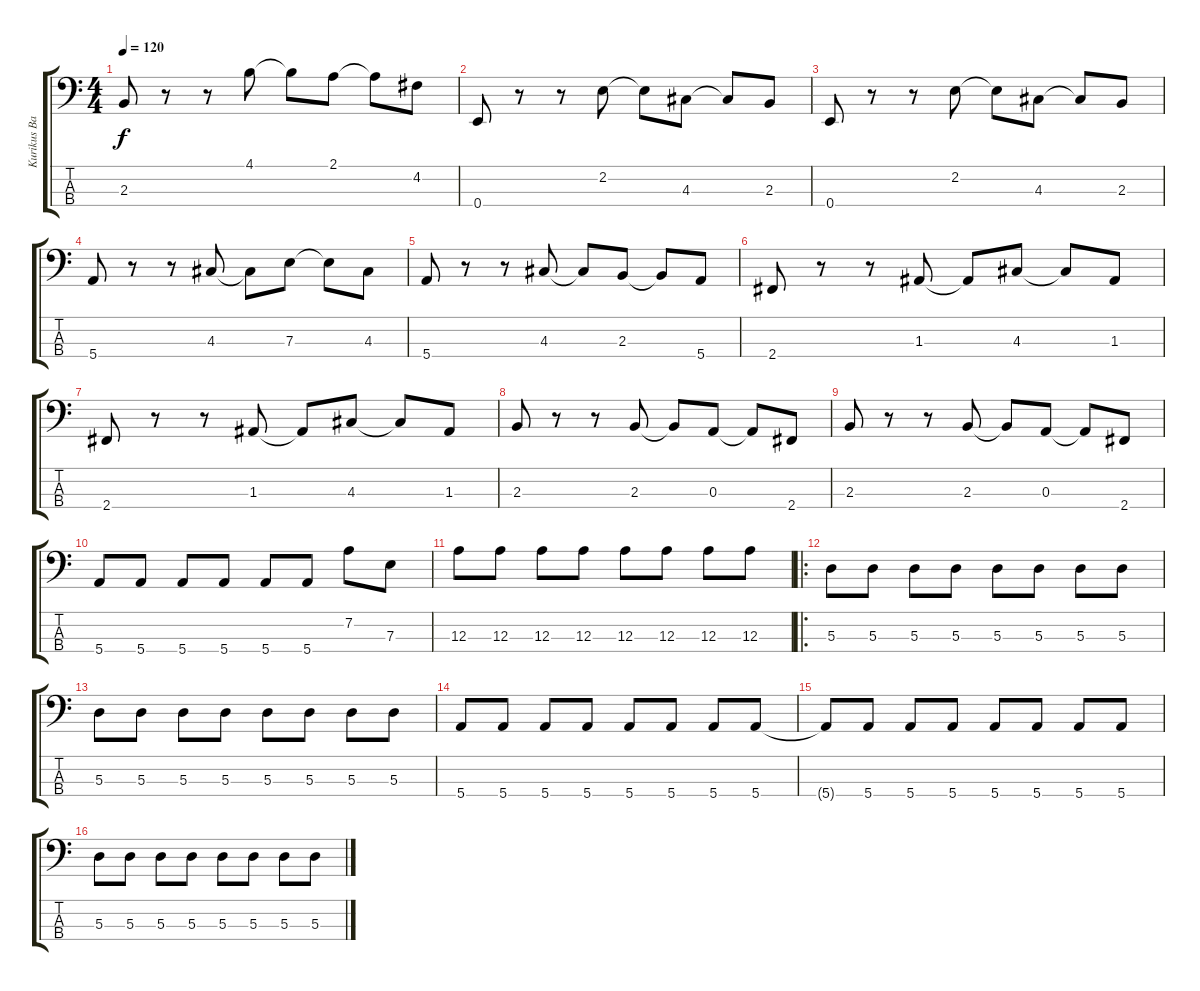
\track ("Kurikus Bass" "Kurikus Ba") {instrument electricbasspick}
\staff {score tabs}
\tuning (G2 D2 A1 E1) {hide}
\ts (4 4)
\tempo 120
\clef f4
\ks c
2.3.8{dy f} r.8 r.8 4.1.8 4.1{t}.8 2.1.8 2.1{t}.8 4.2.8 |
0.4.8 r.8 r.8 2.2.8 2.2{t}.8 4.3.8 4.3{t}.8 2.3.8 |
0.4.8 r.8 r.8 2.2.8 2.2{t}.8 4.3.8 4.3{t}.8 2.3.8 |
5.4.8 r.8 r.8 4.3.8 4.3{t}.8 7.3.8 7.3{t}.8 4.3.8 |
5.4.8 r.8 r.8 4.3.8 4.3{t}.8 2.3.8 2.3{t}.8 5.4.8 |
2.4.8 r.8 r.8 1.3.8 1.3{t}.8 4.3.8 4.3{t}.8 1.3.8 |
2.4.8 r.8 r.8 1.3.8 1.3{t}.8 4.3.8 4.3{t}.8 1.3.8 |
2.3.8 r.8 r.8 2.3.8 2.3{t}.8 0.3.8 0.3{t}.8 2.4.8 |
2.3.8 r.8 r.8 2.3.8 2.3{t}.8 0.3.8 0.3{t}.8 2.4.8 |
5.4.8 5.4.8 5.4.8 5.4.8 5.4.8 5.4.8 7.2.8 7.3.8 |
12.3.8 12.3.8 12.3.8 12.3.8 12.3.8 12.3.8 12.3.8 12.3.8 |
\ro
5.3.8 5.3.8 5.3.8 5.3.8 5.3.8 5.3.8 5.3.8 5.3.8 |
5.3.8 5.3.8 5.3.8 5.3.8 5.3.8 5.3.8 5.3.8 5.3.8 |
5.4.8 5.4.8 5.4.8 5.4.8 5.4.8 5.4.8 5.4.8 5.4.8 |
5.4{t}.8 5.4.8 5.4.8 5.4.8 5.4.8 5.4.8 5.4.8 5.4.8 |
5.3.8 5.3.8 5.3.8 5.3.8 5.3.8 5.3.8 5.3.8 5.3.8
